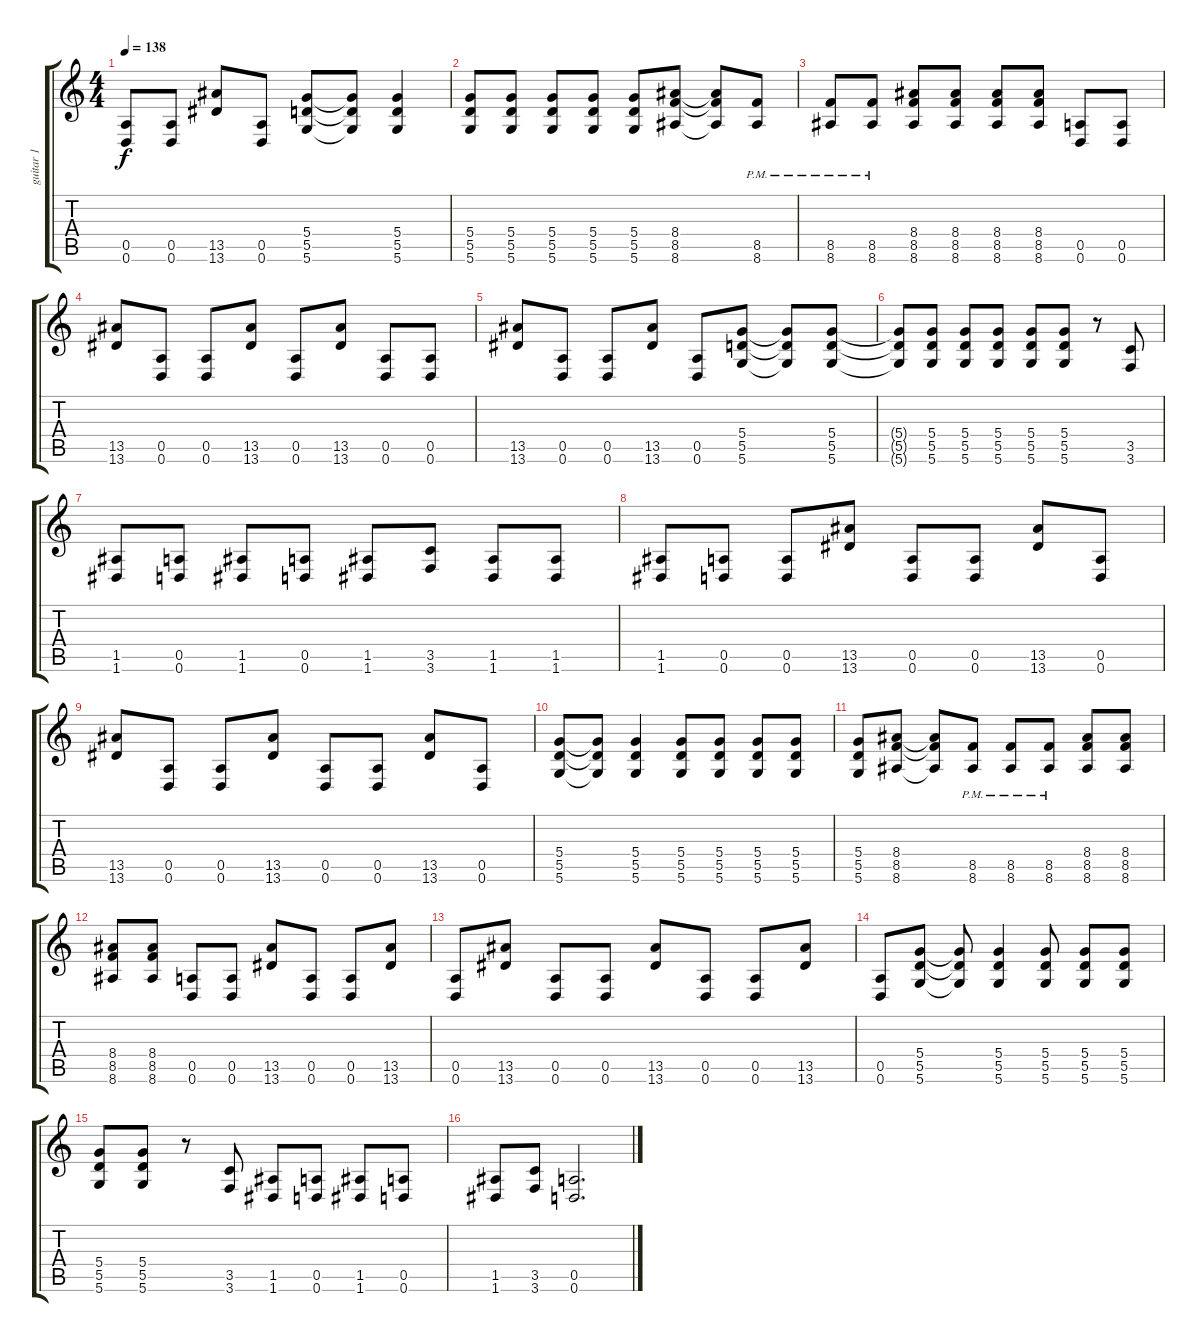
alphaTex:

\track ("guitar 1" "guitar 1") {instrument acousticguitarsteel}
\staff {score tabs}
\tuning (E4 B3 G3 D3 A2 D2) {hide}
\ts (4 4)
\tempo 138
\clef g2
\ks c
(0.5 0.6).8{dy f} (0.5 0.6).8 (13.5 13.6).8 (0.5 0.6).8 (5.4 5.5 5.6).8 (5.4{t} 5.5{t} 5.6{t}).8 (5.4 5.5 5.6).4 |
(5.4 5.5 5.6).8 (5.4 5.5 5.6).8 (5.4 5.5 5.6).8 (5.4 5.5 5.6).8 (5.4 5.5 5.6).8 (8.4 8.5 8.6).8 (8.4{t} 8.5{t} 8.6{t}).8 (8.5 8.6{pm}).8 |
(8.5{pm} 8.6).8 (8.5 8.6{pm}).8 (8.4 8.5 8.6).8 (8.4 8.5 8.6).8 (8.4 8.5 8.6).8 (8.4 8.5 8.6).8 (0.5 0.6).8 (0.5 0.6).8 |
(13.5 13.6).8 (0.5 0.6).8 (0.5 0.6).8 (13.5 13.6).8 (0.5 0.6).8 (13.5 13.6).8 (0.5 0.6).8 (0.5 0.6).8 |
(13.5 13.6).8 (0.5 0.6).8 (0.5 0.6).8 (13.5 13.6).8 (0.5 0.6).8 (5.4 5.5 5.6).8 (5.4{t} 5.5{t} 5.6{t}).8 (5.4 5.5 5.6).8 |
(5.4{t} 5.5{t} 5.6{t}).8 (5.4 5.5 5.6).8 (5.4 5.5 5.6).8 (5.4 5.5 5.6).8 (5.4 5.5 5.6).8 (5.4 5.5 5.6).8 r.8 (3.5 3.6).8 |
(1.5 1.6).8 (0.5 0.6).8 (1.5 1.6).8 (0.5 0.6).8 (1.5 1.6).8 (3.5 3.6).8 (1.5 1.6).8 (1.5 1.6).8 |
(1.5 1.6).8 (0.5 0.6).8 (0.5 0.6).8 (13.5 13.6).8 (0.5 0.6).8 (0.5 0.6).8 (13.5 13.6).8 (0.5 0.6).8 |
(13.5 13.6).8 (0.5 0.6).8 (0.5 0.6).8 (13.5 13.6).8 (0.5 0.6).8 (0.5 0.6).8 (13.5 13.6).8 (0.5 0.6).8 |
(5.4 5.5 5.6).8 (5.4{t} 5.5{t} 5.6{t}).8 (5.4 5.5 5.6).4 (5.4 5.5 5.6).8 (5.4 5.5 5.6).8 (5.4 5.5 5.6).8 (5.4 5.5 5.6).8 |
(5.4 5.5 5.6).8 (8.4 8.5 8.6).8 (8.4{t} 8.5{t} 8.6{t}).8 (8.5 8.6{pm}).8 (8.5{pm} 8.6).8 (8.5 8.6{pm}).8 (8.4 8.5 8.6).8 (8.4 8.5 8.6).8 |
(8.4 8.5 8.6).8 (8.4 8.5 8.6).8 (0.5 0.6).8 (0.5 0.6).8 (13.5 13.6).8 (0.5 0.6).8 (0.5 0.6).8 (13.5 13.6).8 |
(0.5 0.6).8 (13.5 13.6).8 (0.5 0.6).8 (0.5 0.6).8 (13.5 13.6).8 (0.5 0.6).8 (0.5 0.6).8 (13.5 13.6).8 |
(0.5 0.6).8 (5.4 5.5 5.6).8 (5.4{t} 5.5{t} 5.6{t}).8 (5.4 5.5 5.6).4 (5.4 5.5 5.6).8 (5.4 5.5 5.6).8 (5.4 5.5 5.6).8 |
(5.4 5.5 5.6).8 (5.4 5.5 5.6).8 r.8 (3.5 3.6).8 (1.5 1.6).8 (0.5 0.6).8 (1.5 1.6).8 (0.5 0.6).8 |
(1.5 1.6).8 (3.5 3.6).8 (0.5 0.6).2{d}
